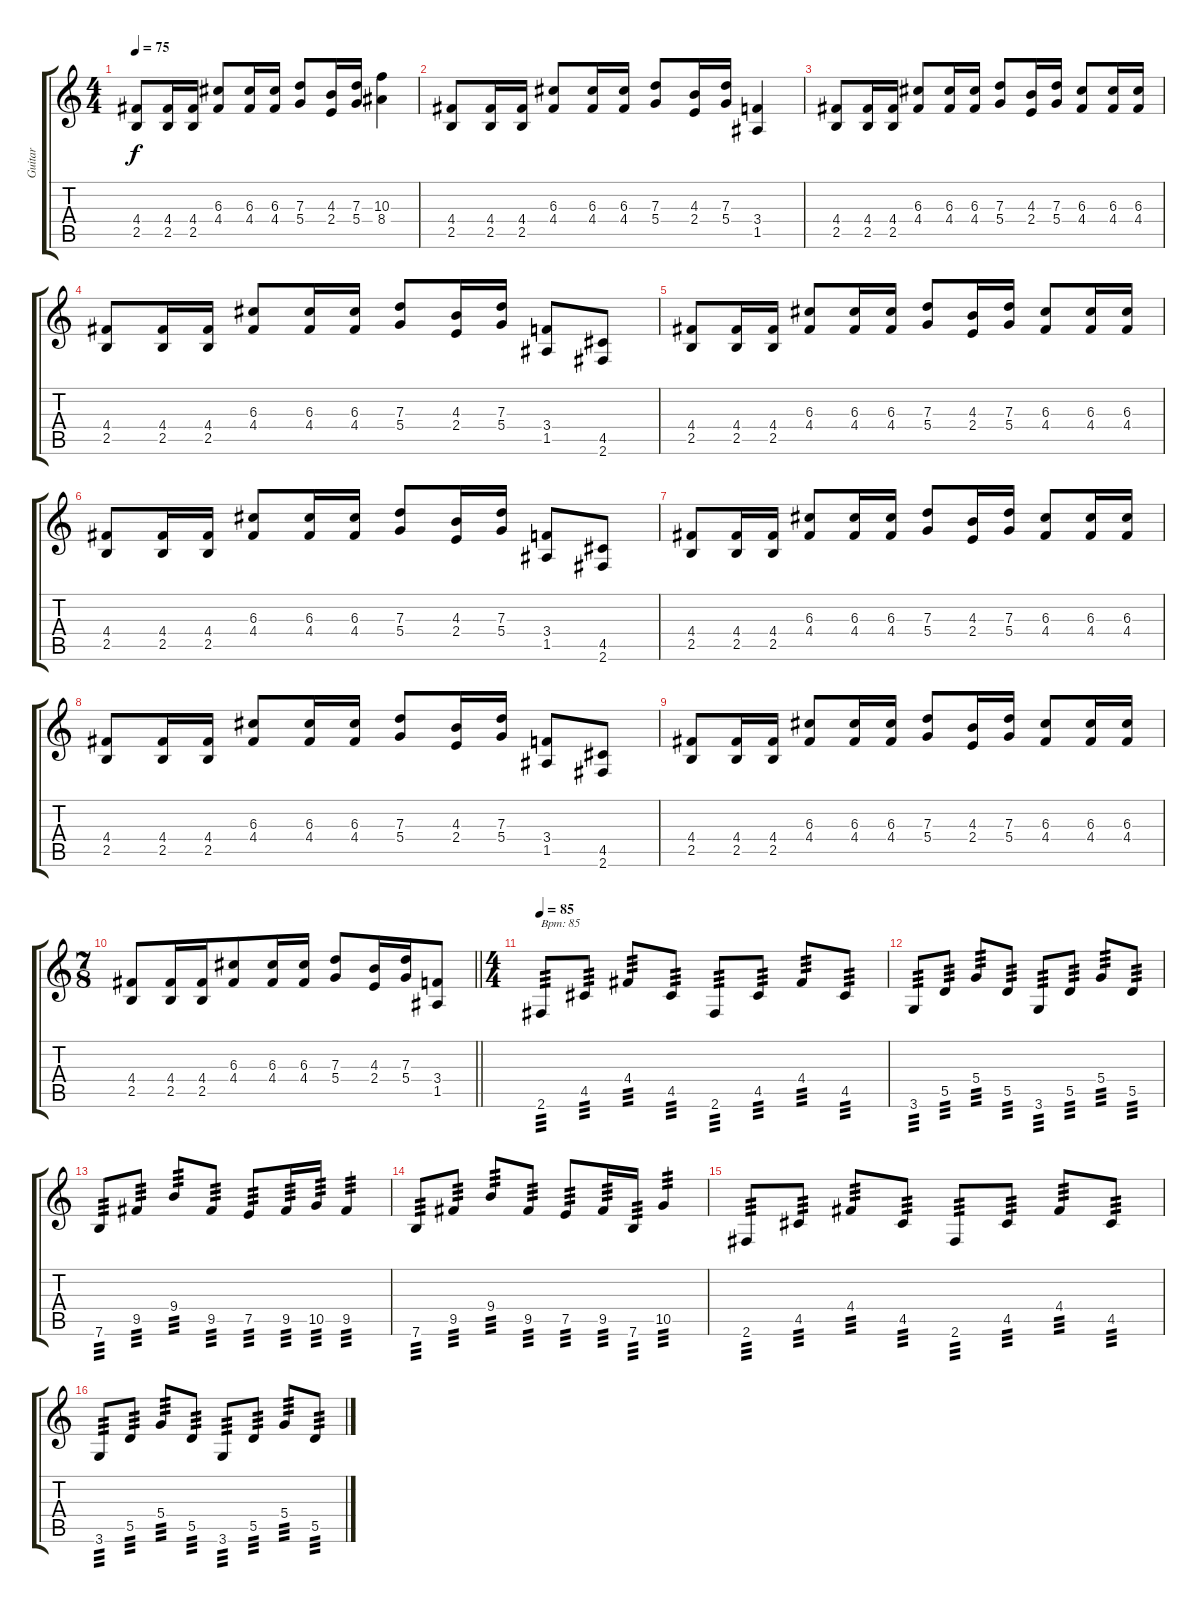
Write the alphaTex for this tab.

\track ("Guitar" "Guitar") {instrument overdrivenguitar}
\staff {score tabs}
\tuning (E4 B3 G3 D3 A2 E2) {hide}
\ts (4 4)
\tempo 75
\clef g2
\ks c
(4.4 2.5).8{dy f} (4.4 2.5).16 (4.4 2.5).16 (6.3 4.4).8 (6.3 4.4).16 (6.3 4.4).16 (7.3 5.4).8 (4.3 2.4).16 (7.3 5.4).16 (10.3 8.4).4 |
(4.4 2.5).8 (4.4 2.5).16 (4.4 2.5).16 (6.3 4.4).8 (6.3 4.4).16 (6.3 4.4).16 (7.3 5.4).8 (4.3 2.4).16 (7.3 5.4).16 (3.4 1.5).4 |
(4.4 2.5).8 (4.4 2.5).16 (4.4 2.5).16 (6.3 4.4).8 (6.3 4.4).16 (6.3 4.4).16 (7.3 5.4).8 (4.3 2.4).16 (7.3 5.4).16 (6.3 4.4).8 (6.3 4.4).16 (6.3 4.4).16 |
(4.4 2.5).8 (4.4 2.5).16 (4.4 2.5).16 (6.3 4.4).8 (6.3 4.4).16 (6.3 4.4).16 (7.3 5.4).8 (4.3 2.4).16 (7.3 5.4).16 (3.4 1.5).8 (4.5 2.6).8 |
(4.4 2.5).8 (4.4 2.5).16 (4.4 2.5).16 (6.3 4.4).8 (6.3 4.4).16 (6.3 4.4).16 (7.3 5.4).8 (4.3 2.4).16 (7.3 5.4).16 (6.3 4.4).8 (6.3 4.4).16 (6.3 4.4).16 |
(4.4 2.5).8 (4.4 2.5).16 (4.4 2.5).16 (6.3 4.4).8 (6.3 4.4).16 (6.3 4.4).16 (7.3 5.4).8 (4.3 2.4).16 (7.3 5.4).16 (3.4 1.5).8 (4.5 2.6).8 |
(4.4 2.5).8 (4.4 2.5).16 (4.4 2.5).16 (6.3 4.4).8 (6.3 4.4).16 (6.3 4.4).16 (7.3 5.4).8 (4.3 2.4).16 (7.3 5.4).16 (6.3 4.4).8 (6.3 4.4).16 (6.3 4.4).16 |
(4.4 2.5).8 (4.4 2.5).16 (4.4 2.5).16 (6.3 4.4).8 (6.3 4.4).16 (6.3 4.4).16 (7.3 5.4).8 (4.3 2.4).16 (7.3 5.4).16 (3.4 1.5).8 (4.5 2.6).8 |
(4.4 2.5).8 (4.4 2.5).16 (4.4 2.5).16 (6.3 4.4).8 (6.3 4.4).16 (6.3 4.4).16 (7.3 5.4).8 (4.3 2.4).16 (7.3 5.4).16 (6.3 4.4).8 (6.3 4.4).16 (6.3 4.4).16 |
\ts (7 8)
\barLineRight lightlight
(4.4 2.5).8 (4.4 2.5).16 (4.4 2.5).16 (6.3 4.4).8 (6.3 4.4).16 (6.3 4.4).16 (7.3 5.4).8 (4.3 2.4).16 (7.3 5.4).16 (3.4 1.5).8 |
\ts (4 4)
\tempo 85
2.6.8{txt "Bpm: 85" tp 3} 4.5.8{tp 3} 4.4.8{tp 3} 4.5.8{tp 3} 2.6.8{tp 3} 4.5.8{tp 3} 4.4.8{tp 3} 4.5.8{tp 3} |
3.6.8{tp 3} 5.5.8{tp 3} 5.4.8{tp 3} 5.5.8{tp 3} 3.6.8{tp 3} 5.5.8{tp 3} 5.4.8{tp 3} 5.5.8{tp 3} |
7.6.8{tp 3} 9.5.8{tp 3} 9.4.8{tp 3} 9.5.8{tp 3} 7.5.8{tp 3} 9.5.16{tp 3} 10.5.16{tp 3} 9.5.4{tp 3} |
7.6.8{tp 3} 9.5.8{tp 3} 9.4.8{tp 3} 9.5.8{tp 3} 7.5.8{tp 3} 9.5.16{tp 3} 7.6.16{tp 3} 10.5.4{tp 3} |
2.6.8{tp 3} 4.5.8{tp 3} 4.4.8{tp 3} 4.5.8{tp 3} 2.6.8{tp 3} 4.5.8{tp 3} 4.4.8{tp 3} 4.5.8{tp 3} |
3.6.8{tp 3} 5.5.8{tp 3} 5.4.8{tp 3} 5.5.8{tp 3} 3.6.8{tp 3} 5.5.8{tp 3} 5.4.8{tp 3} 5.5.8{tp 3}
